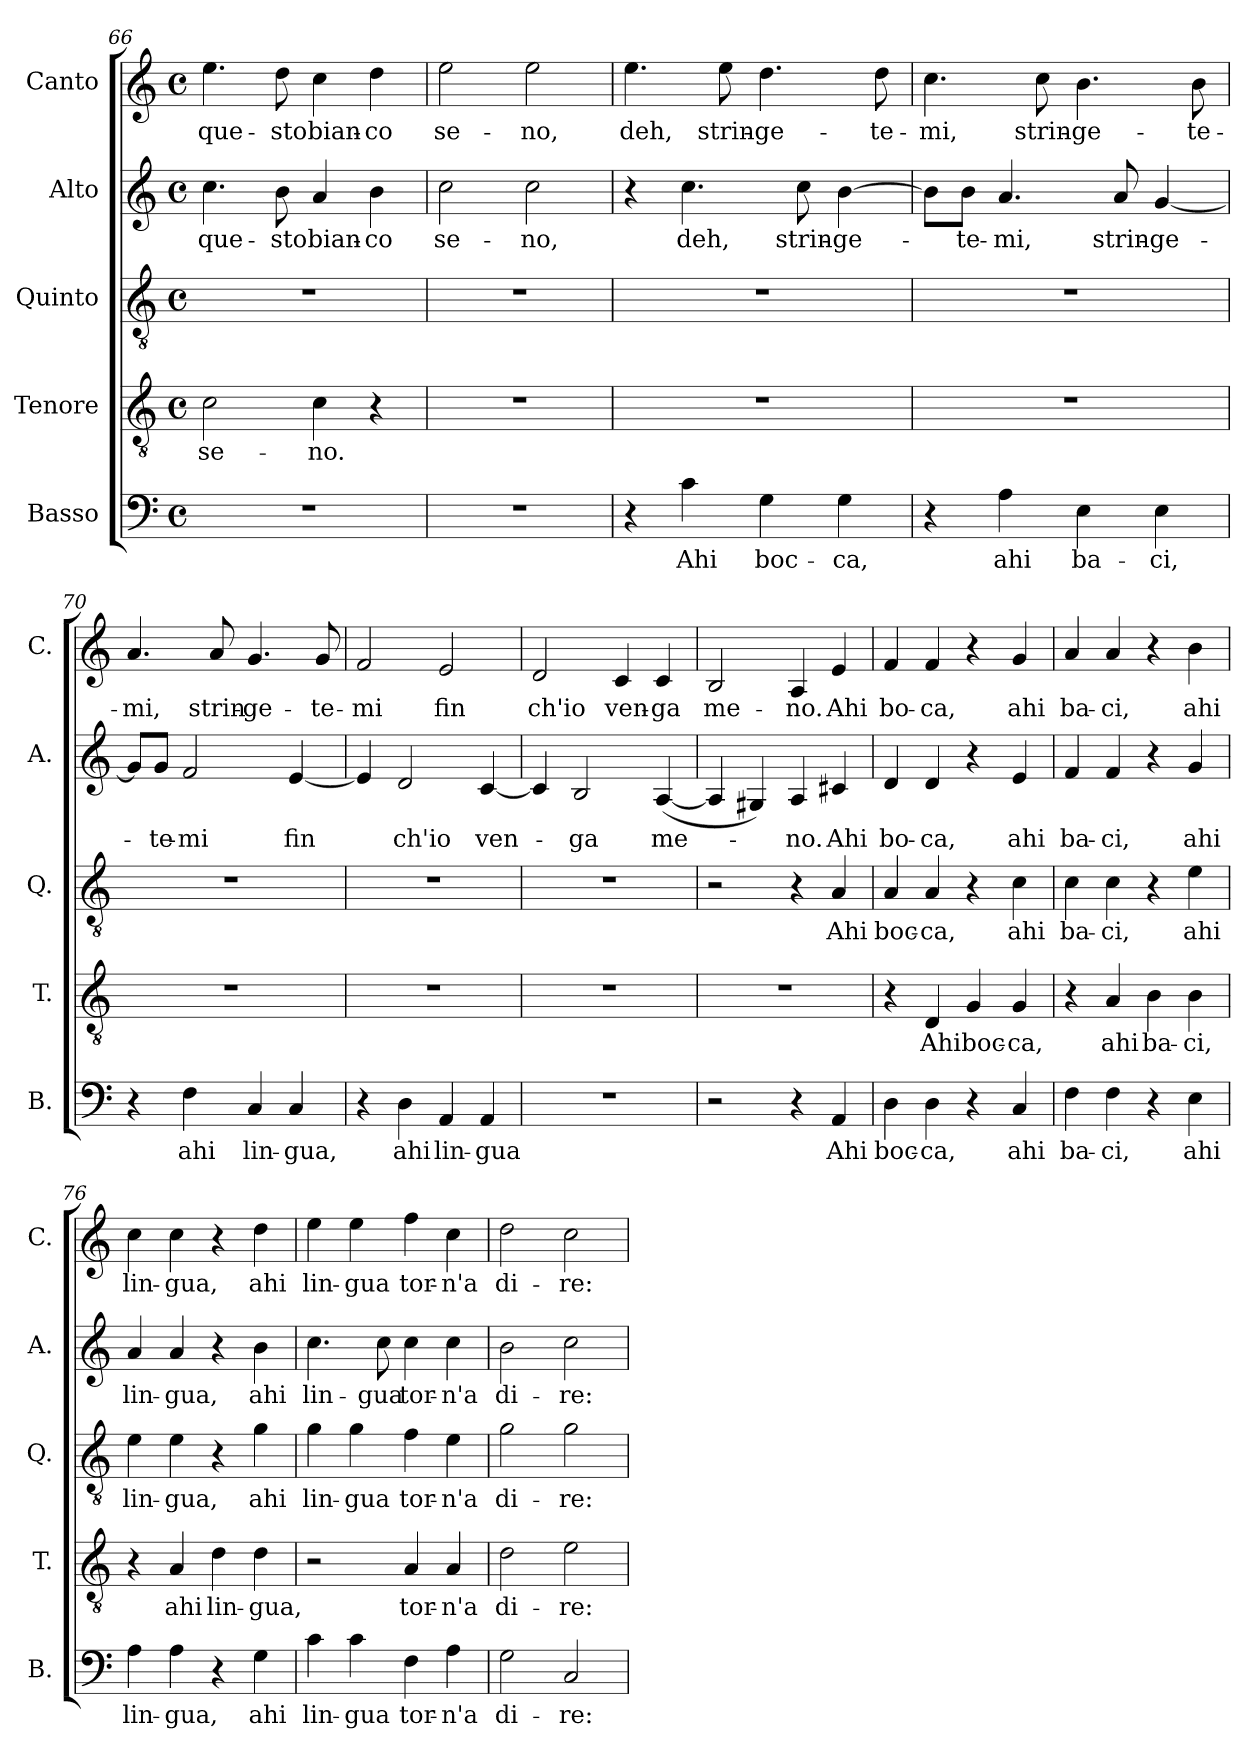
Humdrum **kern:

**kern	**text	**kern	**text	**kern	**text	**kern	**text	**kern	**text
*part5	*part5	*part4	*part4	*part3	*part3	*part2	*part2	*part1	*part1
*staff5	*staff5	*staff4	*staff4	*staff3	*staff3	*staff2	*staff2	*staff1	*staff1
*I"Basso	*	*I"Tenore	*	*I"Quinto	*	*I"Alto	*	*I"Canto	*
*I'B.	*	*I'T.	*	*I'Q.	*	*I'A.	*	*I'C.	*
*clefF4	*	*clefGv2	*	*clefGv2	*	*clefG2	*	*clefG2	*
*k[]	*	*k[]	*	*k[]	*	*k[]	*	*k[]	*
*M4/4	*	*M4/4	*	*M4/4	*	*M4/4	*	*M4/4	*
*met(c)	*	*met(c)	*	*met(c)	*	*met(c)	*	*met(c)	*
=66	=66	=66	=66	=66	=66	=66	=66	=66	=66
1r	.	2c\	se-	1r	.	4.cc\	que-	4.ee\	que-
.	.	.	.	.	.	8b\	-sto	8dd\	-sto
.	.	4c\	-no.	.	.	4a/	bian-	4cc\	bian-
.	.	4r	.	.	.	4b\	-co	4dd\	-co
=67	=67	=67	=67	=67	=67	=67	=67	=67	=67
1r	.	1r	.	1r	.	2cc\	se-	2ee\	se-
.	.	.	.	.	.	2cc\	-no,	2ee\	-no,
=68	=68	=68	=68	=68	=68	=68	=68	=68	=68
4r	.	1r	.	1r	.	4r	.	4.ee\	deh,
4c\	Ahi	.	.	.	.	4.cc\	deh,	.	.
.	.	.	.	.	.	.	.	8ee\	strin-
4G\	boc-	.	.	.	.	.	.	4.dd\	-ge-
.	.	.	.	.	.	8cc\	strin-	.	.
4G\	-ca,	.	.	.	.	[4b\	-ge-	.	.
.	.	.	.	.	.	.	.	8dd\	-te-
!!LO:LB:g=z
=69	=69	=69	=69	=69	=69	=69	=69	=69	=69
4r	.	1r	.	1r	.	8b\L]	.	4.cc\	-mi,
.	.	.	.	.	.	8b\J	-te-	.	.
4A\	ahi	.	.	.	.	4.a/	-mi,	.	.
.	.	.	.	.	.	.	.	8cc\	strin-
4E\	ba-	.	.	.	.	.	.	4.b\	-ge-
.	.	.	.	.	.	8a/	strin-	.	.
4E\	-ci,	.	.	.	.	[4g/	-ge-	.	.
.	.	.	.	.	.	.	.	8b\	-te-
=70	=70	=70	=70	=70	=70	=70	=70	=70	=70
4r	.	1r	.	1r	.	8g/L]	.	4.a/	-mi,
.	.	.	.	.	.	8g/J	-te-	.	.
4F\	ahi	.	.	.	.	2f/	-mi	.	.
.	.	.	.	.	.	.	.	8a/	strin-
4C/	lin-	.	.	.	.	.	.	4.g/	-ge-
4C/	-gua,	.	.	.	.	[4e/	fin	.	.
.	.	.	.	.	.	.	.	8g/	-te-
=71	=71	=71	=71	=71	=71	=71	=71	=71	=71
4r	.	1r	.	1r	.	4e/]	.	2f/	-mi
4D\	ahi	.	.	.	.	2d/	ch'io	.	.
4AA/	lin-	.	.	.	.	.	.	2e/	fin
4AA/	-gua	.	.	.	.	[4c/	ven-	.	.
=72	=72	=72	=72	=72	=72	=72	=72	=72	=72
1r	.	1r	.	1r	.	4c/]	.	2d/	ch'io
.	.	.	.	.	.	2B/	-ga	.	.
.	.	.	.	.	.	.	.	4c/	ven-
.	.	.	.	.	.	([4A/	me-	4c/	-ga
=73	=73	=73	=73	=73	=73	=73	=73	=73	=73
2r	.	1r	.	2r	.	4A/]	.	2B/	me-
.	.	.	.	.	.	4G#X/)	.	.	.
4r	.	.	.	4r	.	4A/	-no.	4A/	-no.
4AA/	Ahi	.	.	4A/	Ahi	4c#X/	Ahi	4e/	Ahi
!!LO:PB:g=z
=74	=74	=74	=74	=74	=74	=74	=74	=74	=74
4D\	boc-	4r	.	4A/	boc-	4d/	bo-	4f/	bo-
4D\	-ca,	4D/	Ahi	4A/	-ca,	4d/	-ca,	4f/	-ca,
4r	.	4G/	boc-	4r	.	4r	.	4r	.
4C/	ahi	4G/	-ca,	4c\	ahi	4e/	ahi	4g/	ahi
=75	=75	=75	=75	=75	=75	=75	=75	=75	=75
4F\	ba-	4r	.	4c\	ba-	4f/	ba-	4a/	ba-
4F\	-ci,	4A/	ahi	4c\	-ci,	4f/	-ci,	4a/	-ci,
4r	.	4B\	ba-	4r	.	4r	.	4r	.
4E\	ahi	4B\	-ci,	4e\	ahi	4g/	ahi	4b\	ahi
=76	=76	=76	=76	=76	=76	=76	=76	=76	=76
4A\	lin-	4r	.	4e\	lin-	4a/	lin-	4cc\	lin-
4A\	-gua,	4A/	ahi	4e\	-gua,	4a/	-gua,	4cc\	-gua,
4r	.	4d\	lin-	4r	.	4r	.	4r	.
4G\	ahi	4d\	-gua,	4g\	ahi	4b\	ahi	4dd\	ahi
=77	=77	=77	=77	=77	=77	=77	=77	=77	=77
4c\	lin-	2r	.	4g\	lin-	4.cc\	lin-	4ee\	lin-
4c\	-gua	.	.	4g\	-gua	.	.	4ee\	-gua
.	.	.	.	.	.	8cc\	-gua	.	.
4F\	tor-	4A/	tor-	4f\	tor-	4cc\	tor-	4ff\	tor-
4A\	-n'a	4A/	-n'a	4e\	-n'a	4cc\	-n'a	4cc\	-n'a
=78	=78	=78	=78	=78	=78	=78	=78	=78	=78
2G\	di-	2d\	di-	2g\	di-	2b\	di-	2dd\	di-
2C/	-re:	2e\	-re:	2g\	-re:	2cc\	-re:	2cc\	-re:
=	=	=	=	=	=	=	=	=	=
*-	*-	*-	*-	*-	*-	*-	*-	*-	*-
